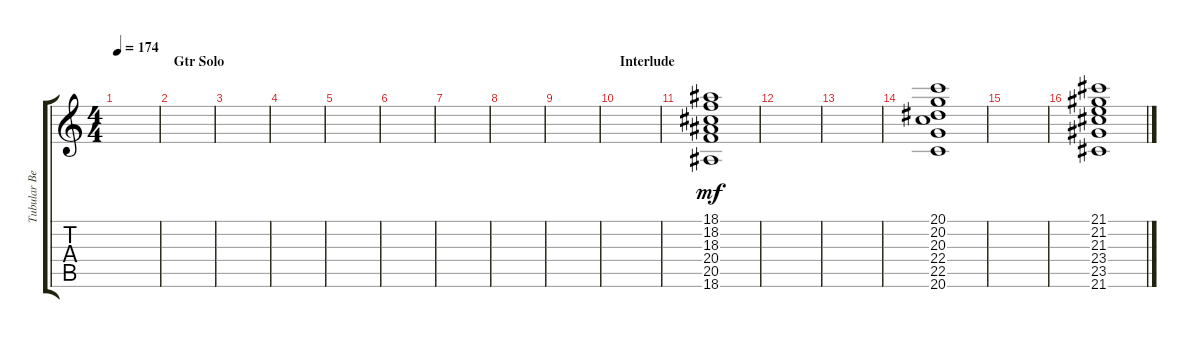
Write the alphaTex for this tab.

\track ("Tubular Bells" "Tubular Be") {instrument tubularbells}
\staff {score tabs}
\tuning (E4 B3 G3 D3 A2 E2) {hide}
\ts (4 4)
\tempo 174
\clef g2
\ks c
|
\section ("" "Gtr Solo")
|
|
|
|
|
|
|
|
\section ("" "Interlude")
|
(18.1 18.2 18.3 20.4 20.5 18.6).1{dy mf} |
|
|
(20.1 20.2 20.3 22.4 22.5 20.6).1 |
|
(21.1 21.2 21.3 23.4 23.5 21.6).1
